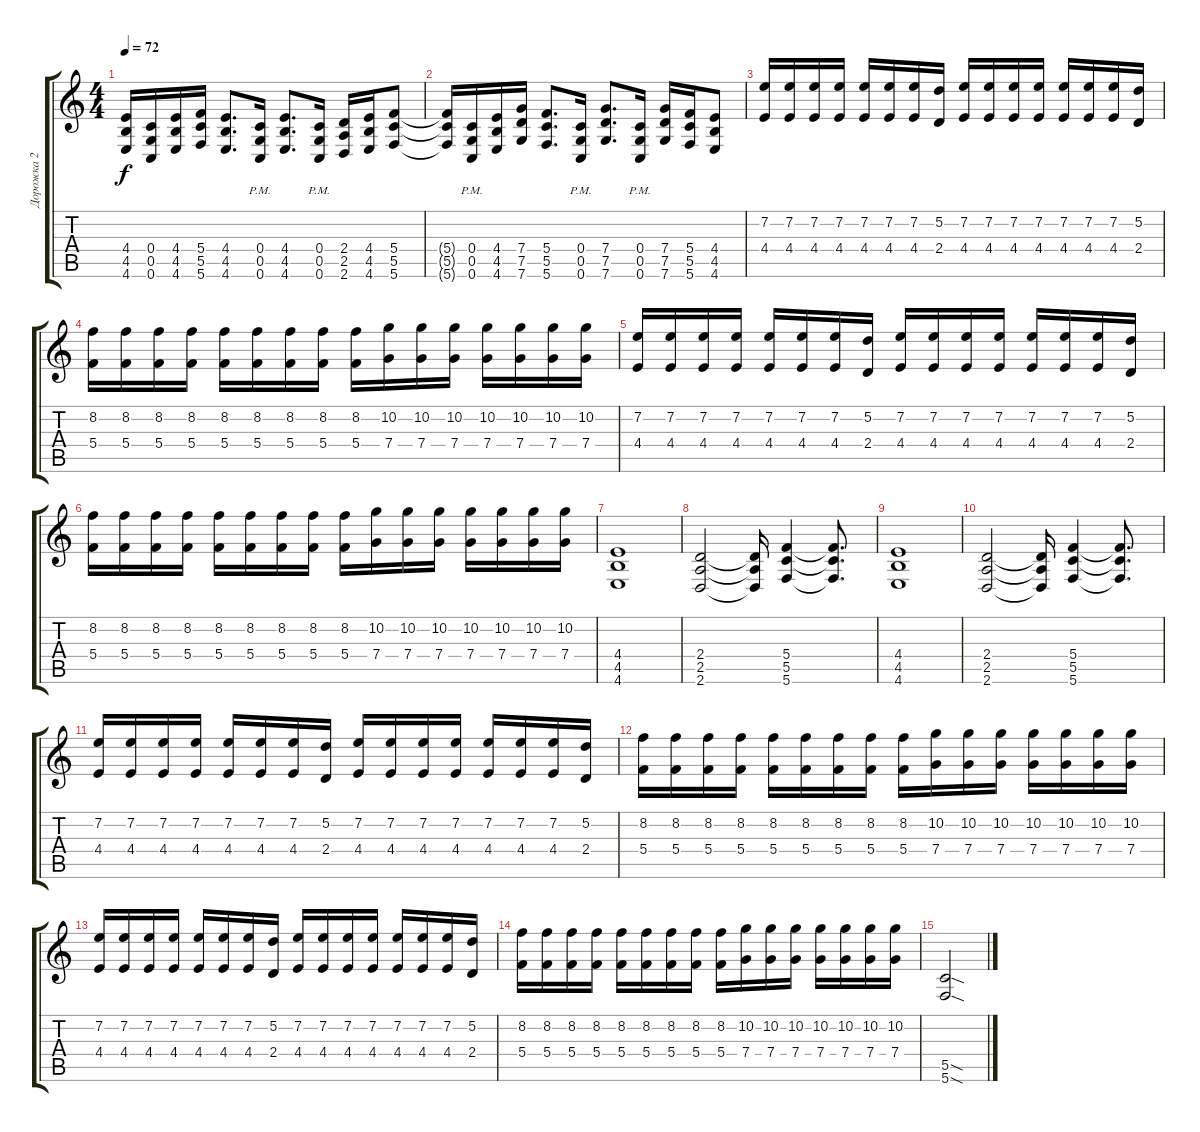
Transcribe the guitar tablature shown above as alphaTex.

\track ("Дорожка 2" "Дорожка 2") {instrument distortionguitar}
\staff {score tabs}
\tuning (D4 A3 F3 C3 G2 C2) {hide}
\ts (4 4)
\tempo 72
\clef g2
\ks c
(4.4 4.5 4.6).16{dy f} (0.4 0.5 0.6).16 (4.4 4.5 4.6).16 (5.4 5.5 5.6).16 (4.4 4.5 4.6).8{d} (0.4{pm} 0.5{pm} 0.6{pm}).16 (4.4 4.5 4.6).8{d} (0.4{pm} 0.5{pm} 0.6{pm}).16 (2.4 2.5 2.6).16 (4.4 4.5 4.6).16 (5.4 5.5 5.6).8 |
(5.4{t} 5.5{t} 5.6{t}).16 (0.4{pm} 0.5{pm} 0.6{pm}).16 (4.4 4.5 4.6).16 (7.4 7.5 7.6).16 (5.4 5.5 5.6).8{d} (0.4{pm} 0.5{pm} 0.6{pm}).16 (7.4 7.5 7.6).8{d} (0.4{pm} 0.5{pm} 0.6{pm}).16 (7.4 7.5 7.6).16 (5.4 5.5 5.6).16 (4.4 4.5 4.6).8 |
(7.2 4.4).16{volume 9 balance 8} (7.2 4.4).16 (7.2 4.4).16 (7.2 4.4).16 (7.2 4.4).16 (7.2 4.4).16 (7.2 4.4).16 (5.2 2.4).16 (7.2 4.4).16 (7.2 4.4).16 (7.2 4.4).16 (7.2 4.4).16 (7.2 4.4).16 (7.2 4.4).16 (7.2 4.4).16 (5.2 2.4).16 |
(8.2 5.4).16 (8.2 5.4).16 (8.2 5.4).16 (8.2 5.4).16 (8.2 5.4).16 (8.2 5.4).16 (8.2 5.4).16 (8.2 5.4).16 (8.2 5.4).16 (10.2 7.4).16 (10.2 7.4).16 (10.2 7.4).16 (10.2 7.4).16 (10.2 7.4).16 (10.2 7.4).16 (10.2 7.4).16 |
(7.2 4.4).16 (7.2 4.4).16 (7.2 4.4).16 (7.2 4.4).16 (7.2 4.4).16 (7.2 4.4).16 (7.2 4.4).16 (5.2 2.4).16 (7.2 4.4).16 (7.2 4.4).16 (7.2 4.4).16 (7.2 4.4).16 (7.2 4.4).16 (7.2 4.4).16 (7.2 4.4).16 (5.2 2.4).16 |
(8.2 5.4).16 (8.2 5.4).16 (8.2 5.4).16 (8.2 5.4).16 (8.2 5.4).16 (8.2 5.4).16 (8.2 5.4).16 (8.2 5.4).16 (8.2 5.4).16 (10.2 7.4).16 (10.2 7.4).16 (10.2 7.4).16 (10.2 7.4).16 (10.2 7.4).16 (10.2 7.4).16 (10.2 7.4).16 |
(4.4 4.5 4.6).1{volume 16 balance 16} |
(2.4 2.5 2.6).2 (2.4{t} 2.5{t} 2.6{t}).16 (5.4 5.5 5.6).4 (5.4{t} 5.5{t} 5.6{t}).8{d} |
(4.4 4.5 4.6).1 |
(2.4 2.5 2.6).2 (2.4{t} 2.5{t} 2.6{t}).16 (5.4 5.5 5.6).4 (5.4{t} 5.5{t} 5.6{t}).8{d} |
(7.2 4.4).16{volume 9} (7.2 4.4).16 (7.2 4.4).16 (7.2 4.4).16 (7.2 4.4).16 (7.2 4.4).16 (7.2 4.4).16 (5.2 2.4).16 (7.2 4.4).16 (7.2 4.4).16 (7.2 4.4).16 (7.2 4.4).16 (7.2 4.4).16 (7.2 4.4).16 (7.2 4.4).16 (5.2 2.4).16 |
(8.2 5.4).16 (8.2 5.4).16 (8.2 5.4).16 (8.2 5.4).16 (8.2 5.4).16 (8.2 5.4).16 (8.2 5.4).16 (8.2 5.4).16 (8.2 5.4).16 (10.2 7.4).16 (10.2 7.4).16 (10.2 7.4).16 (10.2 7.4).16 (10.2 7.4).16 (10.2 7.4).16 (10.2 7.4).16 |
(7.2 4.4).16 (7.2 4.4).16 (7.2 4.4).16 (7.2 4.4).16 (7.2 4.4).16 (7.2 4.4).16 (7.2 4.4).16 (5.2 2.4).16 (7.2 4.4).16 (7.2 4.4).16 (7.2 4.4).16 (7.2 4.4).16 (7.2 4.4).16 (7.2 4.4).16 (7.2 4.4).16 (5.2 2.4).16 |
(8.2 5.4).16 (8.2 5.4).16 (8.2 5.4).16 (8.2 5.4).16 (8.2 5.4).16 (8.2 5.4).16 (8.2 5.4).16 (8.2 5.4).16 (8.2 5.4).16 (10.2 7.4).16 (10.2 7.4).16 (10.2 7.4).16 (10.2 7.4).16 (10.2 7.4).16 (10.2 7.4).16 (10.2 7.4).16 |
(5.5{sod} 5.6{sod}).2{volume 16}
